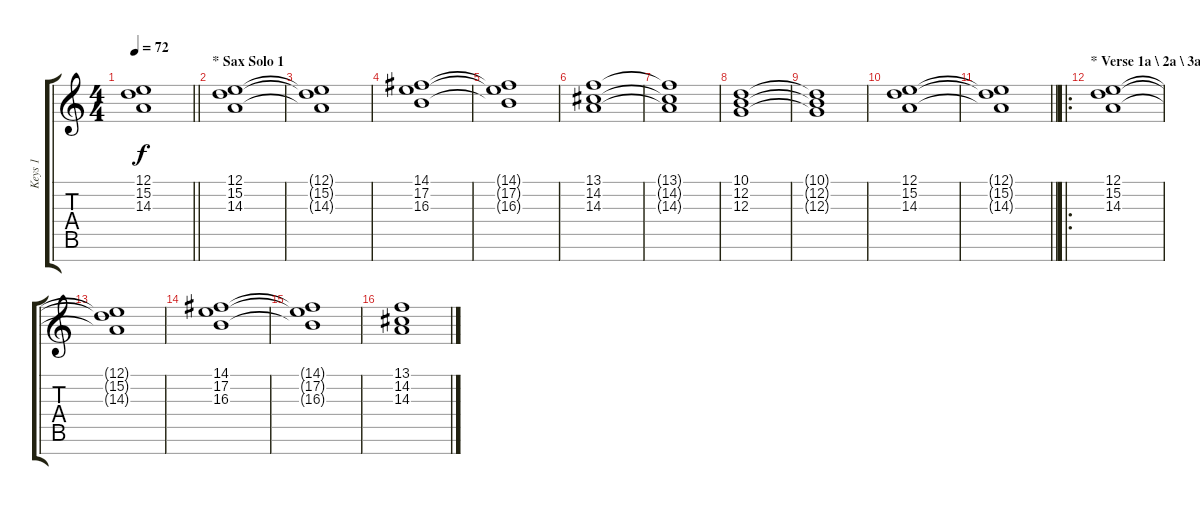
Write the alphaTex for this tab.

\track ("Keys 1" "Keys 1") {instrument drawbarorgan}
\staff {score tabs}
\tuning (E4 B3 G3 D3 A2 E2 B1) {hide}
\ts (4 4)
\tempo 72
\clef g2
\barLineRight lightlight
\ks c
(12.1{t} 15.2{t} 14.3{t}).1{dy f} |
\section ("" "* Sax Solo 1")
(12.1 15.2 14.3).1 |
(12.1{t} 15.2{t} 14.3{t}).1 |
(14.1 17.2 16.3).1 |
(14.1{t} 17.2{t} 16.3{t}).1 |
(13.1 14.2 14.3).1 |
(13.1{t} 14.2{t} 14.3{t}).1 |
(10.1 12.2 12.3).1 |
(10.1{t} 12.2{t} 12.3{t}).1 |
(12.1 15.2 14.3).1 |
\barLineRight lightlight
(12.1{t} 15.2{t} 14.3{t}).1 |
\ro
\section ("" "* Verse 1a \\ 2a \\ 3a")
(12.1 15.2 14.3).1{instrument drawbarorgan} |
(12.1{t} 15.2{t} 14.3{t}).1 |
(14.1 17.2 16.3).1 |
(14.1{t} 17.2{t} 16.3{t}).1 |
(13.1 14.2 14.3).1
